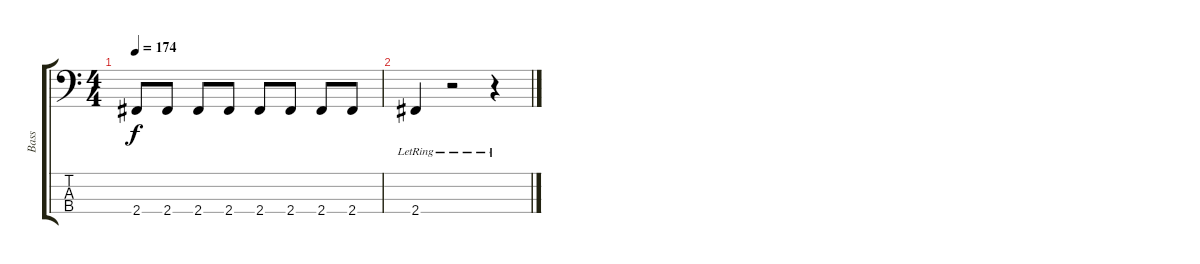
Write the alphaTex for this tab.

\track ("Bass" "Bass") {instrument electricbasspick}
\staff {score tabs}
\tuning (G2 D2 A1 E1) {hide}
\ts (4 4)
\tempo 174
\clef f4
\ks c
2.4.8{dy f} 2.4.8 2.4.8 2.4.8 2.4.8 2.4.8 2.4.8 2.4.8 |
2.4{lr}.4 r.2 r.4
